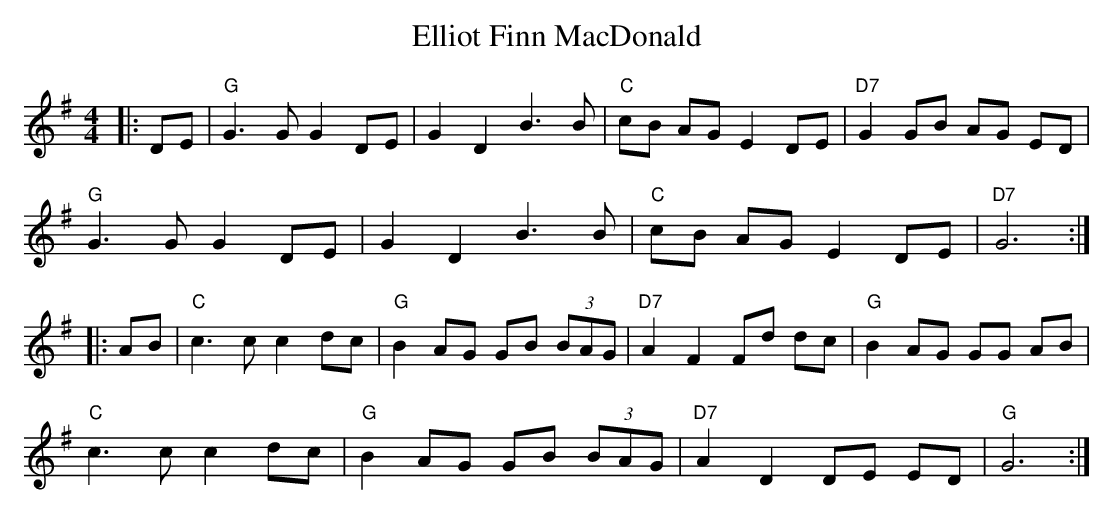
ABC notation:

X:1
T: Elliot Finn MacDonald
M: 4/4
L: 1/8
K: Gmaj
|:DE|"G"G3GG2 DE|G2D2B3B|"C"cB AG E2 DE|"D7"G2 GB AG ED|
"G"G3GG2 DE|G2D2B3B|"C"cB AG E2 DE| "D7"G6 :|
|:AB|"C"c3cc2 dc|"G"B2 AG GB (3BAG|"D7"A2 F2 Fd dc|"G"B2 AG GG AB|
"C"c3cc2 dc|"G"B2 AG GB (3BAG|"D7"A2 D2 DE ED| "G"G6:|
